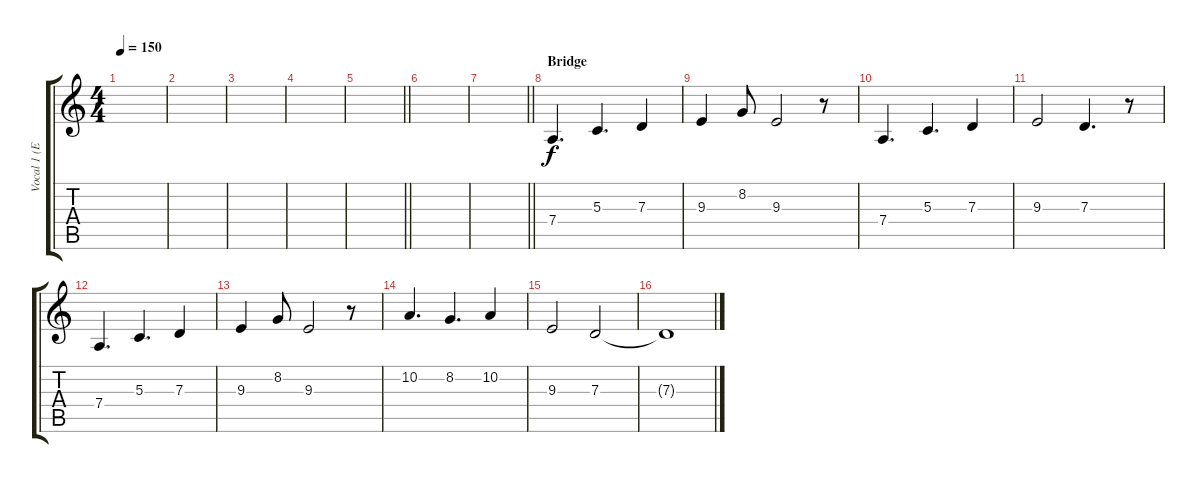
\track ("Vocal 1 (Erix)" "Vocal 1 (E") {instrument oboe}
\staff {score tabs}
\tuning (E4 B3 G3 D3 A2 E2) {hide}
\ts (4 4)
\tempo 150
\clef g2
\ks c
|
|
|
|
\barLineRight lightlight
|
\section ("" "")
|
\barLineRight lightlight
|
\section ("" "Bridge")
7.4.4{d} 5.3.4{d} 7.3.4 |
9.3.4 8.2.8 9.3.2 r.8 |
7.4.4{d} 5.3.4{d} 7.3.4 |
9.3.2 7.3.4{d} r.8 |
7.4.4{d} 5.3.4{d} 7.3.4 |
9.3.4 8.2.8 9.3.2 r.8 |
10.2.4{d} 8.2.4{d} 10.2.4 |
9.3.2 7.3.2 |
7.3{t}.1
